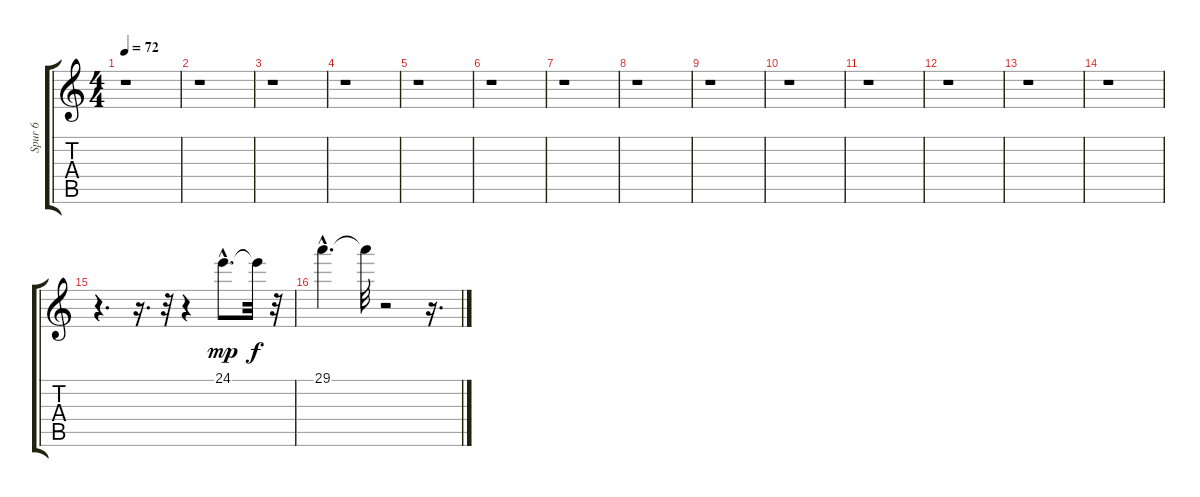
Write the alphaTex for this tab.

\track ("Spur 6" "Spur 6") {instrument glockenspiel}
\staff {score tabs}
\tuning (E4 B3 G3 D3 A2 E2) {hide}
\ts (4 4)
\tempo 72
\clef g2
\ks c
r.1{dy mp instrument glockenspiel} |
r.1 |
r.1 |
r.1 |
r.1 |
r.1 |
r.1 |
r.1 |
r.1 |
r.1 |
r.1 |
r.1 |
r.1 |
r.1 |
r.4{d} r.16{d} r.32 r.4 24.1{hac}.8{d} 24.1{t}.32{dy f} r.32 |
29.1{hac}.4{d} 29.1{t}.32 r.2 r.16{d}
